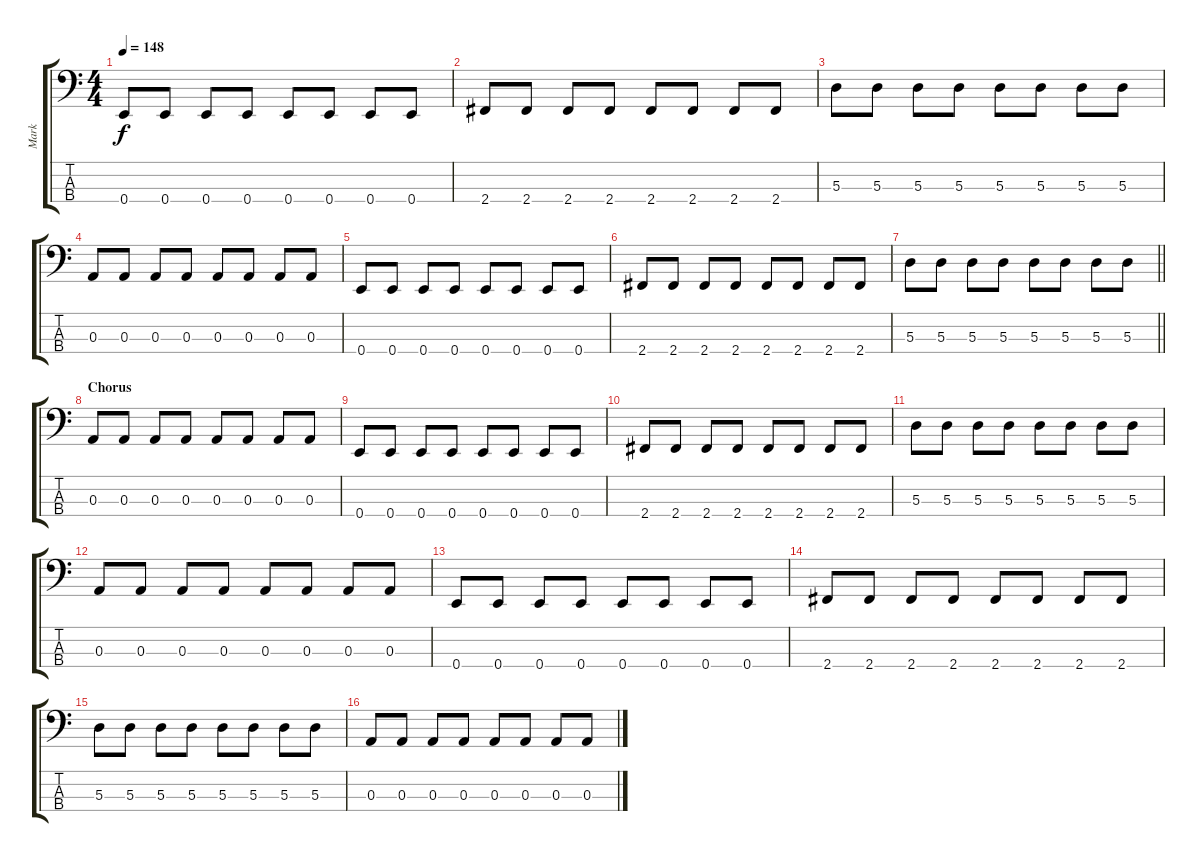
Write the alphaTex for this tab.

\track ("Mark" "Mark") {instrument electricbassfinger}
\staff {score tabs}
\tuning (G2 D2 A1 E1) {hide}
\ts (4 4)
\tempo 148
\clef f4
\ks c
0.4.8{dy f} 0.4.8 0.4.8 0.4.8 0.4.8 0.4.8 0.4.8 0.4.8 |
2.4.8 2.4.8 2.4.8 2.4.8 2.4.8 2.4.8 2.4.8 2.4.8 |
5.3.8 5.3.8 5.3.8 5.3.8 5.3.8 5.3.8 5.3.8 5.3.8 |
0.3.8 0.3.8 0.3.8 0.3.8 0.3.8 0.3.8 0.3.8 0.3.8 |
0.4.8 0.4.8 0.4.8 0.4.8 0.4.8 0.4.8 0.4.8 0.4.8 |
2.4.8 2.4.8 2.4.8 2.4.8 2.4.8 2.4.8 2.4.8 2.4.8 |
\barLineRight lightlight
5.3.8 5.3.8 5.3.8 5.3.8 5.3.8 5.3.8 5.3.8 5.3.8 |
\section ("" "Chorus")
0.3.8 0.3.8 0.3.8 0.3.8 0.3.8 0.3.8 0.3.8 0.3.8 |
0.4.8 0.4.8 0.4.8 0.4.8 0.4.8 0.4.8 0.4.8 0.4.8 |
2.4.8 2.4.8 2.4.8 2.4.8 2.4.8 2.4.8 2.4.8 2.4.8 |
5.3.8 5.3.8 5.3.8 5.3.8 5.3.8 5.3.8 5.3.8 5.3.8 |
0.3.8 0.3.8 0.3.8 0.3.8 0.3.8 0.3.8 0.3.8 0.3.8 |
0.4.8 0.4.8 0.4.8 0.4.8 0.4.8 0.4.8 0.4.8 0.4.8 |
2.4.8 2.4.8 2.4.8 2.4.8 2.4.8 2.4.8 2.4.8 2.4.8 |
5.3.8 5.3.8 5.3.8 5.3.8 5.3.8 5.3.8 5.3.8 5.3.8 |
0.3.8 0.3.8 0.3.8 0.3.8 0.3.8 0.3.8 0.3.8 0.3.8
